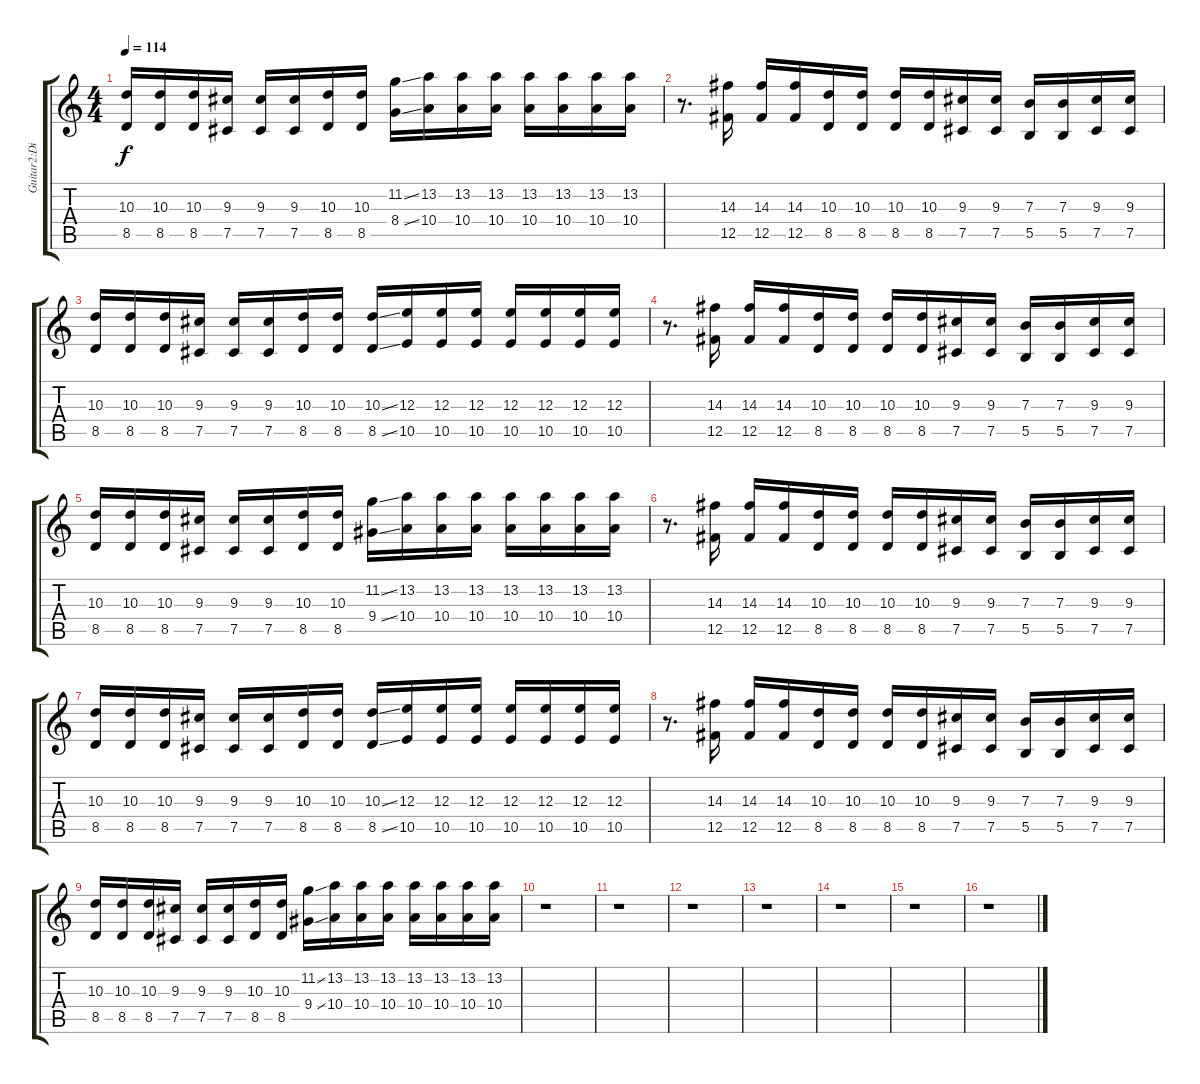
\track ("Guitar2:Distortion<1 Half Down, 6th=B>" "Guitar2:Di") {instrument distortionguitar}
\staff {score tabs}
\tuning (Db4 Ab3 E3 B2 Gb2 B1) {hide}
\ts (4 4)
\tempo 114
\clef g2
\ks c
(10.3 8.5).16{dy f} (10.3 8.5).16 (10.3 8.5).16 (9.3 7.5).16 (9.3 7.5).16 (9.3 7.5).16 (10.3 8.5).16 (10.3 8.5).16 (11.2{ss} 8.4{ss}).16 (13.2 10.4).16 (13.2 10.4).16 (13.2 10.4).16 (13.2 10.4).16 (13.2 10.4).16 (13.2 10.4).16 (13.2 10.4).16 |
r.8{d} (14.3 12.5).16 (14.3 12.5).16 (14.3 12.5).16 (10.3 8.5).16 (10.3 8.5).16 (10.3 8.5).16 (10.3 8.5).16 (9.3 7.5).16 (9.3 7.5).16 (7.3 5.5).16 (7.3 5.5).16 (9.3 7.5).16 (9.3 7.5).16 |
(10.3 8.5).16 (10.3 8.5).16 (10.3 8.5).16 (9.3 7.5).16 (9.3 7.5).16 (9.3 7.5).16 (10.3 8.5).16 (10.3 8.5).16 (10.3{ss} 8.5{ss}).16 (12.3 10.5).16 (12.3 10.5).16 (12.3 10.5).16 (12.3 10.5).16 (12.3 10.5).16 (12.3 10.5).16 (12.3 10.5).16 |
r.8{d} (14.3 12.5).16 (14.3 12.5).16 (14.3 12.5).16 (10.3 8.5).16 (10.3 8.5).16 (10.3 8.5).16 (10.3 8.5).16 (9.3 7.5).16 (9.3 7.5).16 (7.3 5.5).16 (7.3 5.5).16 (9.3 7.5).16 (9.3 7.5).16 |
(10.3 8.5).16 (10.3 8.5).16 (10.3 8.5).16 (9.3 7.5).16 (9.3 7.5).16 (9.3 7.5).16 (10.3 8.5).16 (10.3 8.5).16 (11.2{ss} 9.4{ss}).16 (13.2 10.4).16 (13.2 10.4).16 (13.2 10.4).16 (13.2 10.4).16 (13.2 10.4).16 (13.2 10.4).16 (13.2 10.4).16 |
r.8{d} (14.3 12.5).16 (14.3 12.5).16 (14.3 12.5).16 (10.3 8.5).16 (10.3 8.5).16 (10.3 8.5).16 (10.3 8.5).16 (9.3 7.5).16 (9.3 7.5).16 (7.3 5.5).16 (7.3 5.5).16 (9.3 7.5).16 (9.3 7.5).16 |
(10.3 8.5).16 (10.3 8.5).16 (10.3 8.5).16 (9.3 7.5).16 (9.3 7.5).16 (9.3 7.5).16 (10.3 8.5).16 (10.3 8.5).16 (10.3{ss} 8.5{ss}).16 (12.3 10.5).16 (12.3 10.5).16 (12.3 10.5).16 (12.3 10.5).16 (12.3 10.5).16 (12.3 10.5).16 (12.3 10.5).16 |
r.8{d} (14.3 12.5).16 (14.3 12.5).16 (14.3 12.5).16 (10.3 8.5).16 (10.3 8.5).16 (10.3 8.5).16 (10.3 8.5).16 (9.3 7.5).16 (9.3 7.5).16 (7.3 5.5).16 (7.3 5.5).16 (9.3 7.5).16 (9.3 7.5).16 |
(10.3 8.5).16 (10.3 8.5).16 (10.3 8.5).16 (9.3 7.5).16 (9.3 7.5).16 (9.3 7.5).16 (10.3 8.5).16 (10.3 8.5).16 (11.2{ss} 9.4{ss}).16 (13.2 10.4).16 (13.2 10.4).16 (13.2 10.4).16 (13.2 10.4).16 (13.2 10.4).16 (13.2 10.4).16 (13.2 10.4).16 |
r.1 |
r.1 |
r.1 |
r.1 |
r.1 |
r.1 |
r.1
